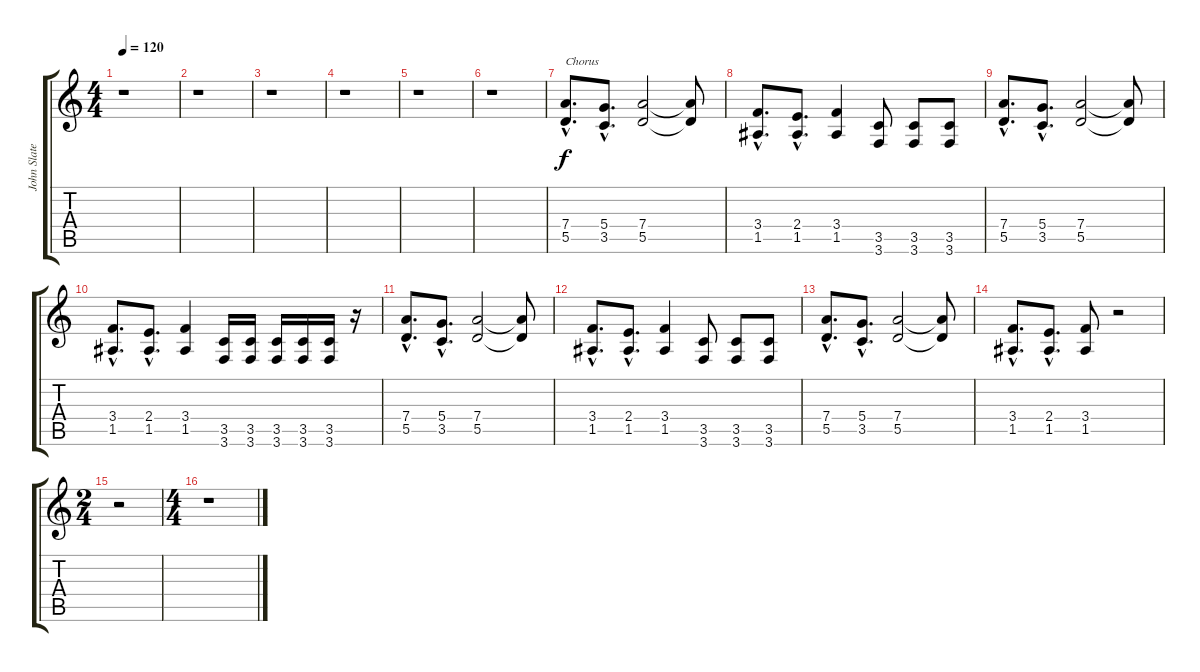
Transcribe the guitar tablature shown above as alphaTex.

\track ("John Slater" "John Slate") {instrument distortionguitar}
\staff {score tabs}
\tuning (E4 B3 G3 D3 A2 D2) {hide}
\ts (4 4)
\tempo 120
\clef g2
\ks c
r.1{dy f} |
r.1 |
r.1 |
r.1 |
r.1 |
r.1 |
(7.4{hac} 5.5{hac}).8{d txt "Chorus"} (5.4{hac} 3.5{hac}).8{d} (7.4 5.5).2 (7.4{t} 5.5{t}).8 |
(3.4{hac} 1.5{hac}).8{d} (2.4{hac} 1.5{hac}).8{d} (3.4 1.5).4 (3.5 3.6).8 (3.5 3.6).8 (3.5 3.6).8 |
(7.4{hac} 5.5{hac}).8{d} (5.4{hac} 3.5{hac}).8{d} (7.4 5.5).2 (7.4{t} 5.5{t}).8 |
(3.4{hac} 1.5{hac}).8{d} (2.4{hac} 1.5{hac}).8{d} (3.4 1.5).4 (3.5 3.6).16 (3.5 3.6).16 (3.5 3.6).16 (3.5 3.6).16 (3.5 3.6).16 r.16 |
(7.4{hac} 5.5{hac}).8{d} (5.4{hac} 3.5{hac}).8{d} (7.4 5.5).2 (7.4{t} 5.5{t}).8 |
(3.4{hac} 1.5{hac}).8{d} (2.4{hac} 1.5{hac}).8{d} (3.4 1.5).4 (3.5 3.6).8 (3.5 3.6).8 (3.5 3.6).8 |
(7.4{hac} 5.5{hac}).8{d} (5.4{hac} 3.5{hac}).8{d} (7.4 5.5).2 (7.4{t} 5.5{t}).8 |
(3.4{hac} 1.5{hac}).8{d} (2.4{hac} 1.5{hac}).8{d} (3.4 1.5).8 r.2 |
\ts (2 4)
r.2 |
\ts (4 4)
r.1
